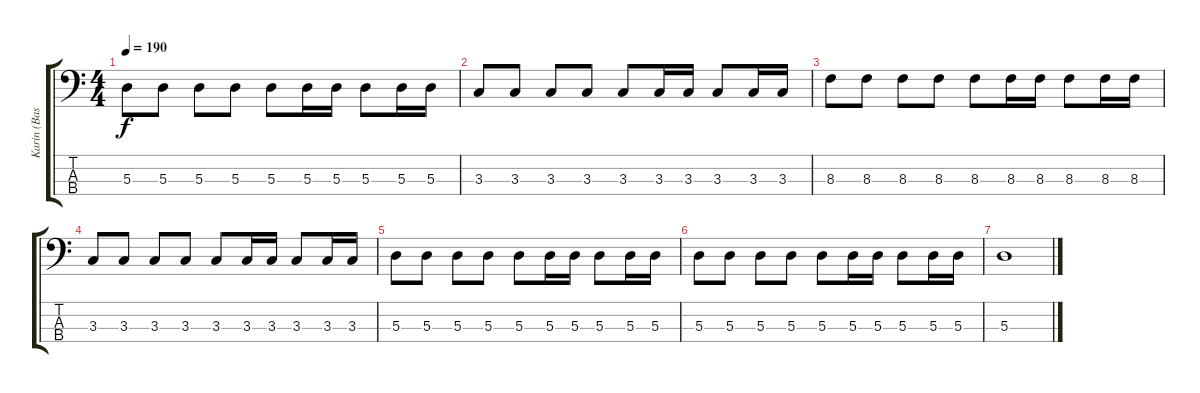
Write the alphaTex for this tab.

\track ("Karin (Bass)" "Karin (Bas") {instrument electricbasspick}
\staff {score tabs}
\tuning (G2 D2 A1 E1) {hide}
\ts (4 4)
\tempo 190
\clef f4
\ks c
5.3.8{dy f} 5.3.8 5.3.8 5.3.8 5.3.8 5.3.16 5.3.16 5.3.8 5.3.16 5.3.16 |
3.3.8 3.3.8 3.3.8 3.3.8 3.3.8 3.3.16 3.3.16 3.3.8 3.3.16 3.3.16 |
8.3.8 8.3.8 8.3.8 8.3.8 8.3.8 8.3.16 8.3.16 8.3.8 8.3.16 8.3.16 |
3.3.8 3.3.8 3.3.8 3.3.8 3.3.8 3.3.16 3.3.16 3.3.8 3.3.16 3.3.16 |
5.3.8 5.3.8 5.3.8 5.3.8 5.3.8 5.3.16 5.3.16 5.3.8 5.3.16 5.3.16 |
5.3.8 5.3.8 5.3.8 5.3.8 5.3.8 5.3.16 5.3.16 5.3.8 5.3.16 5.3.16 |
5.3.1
